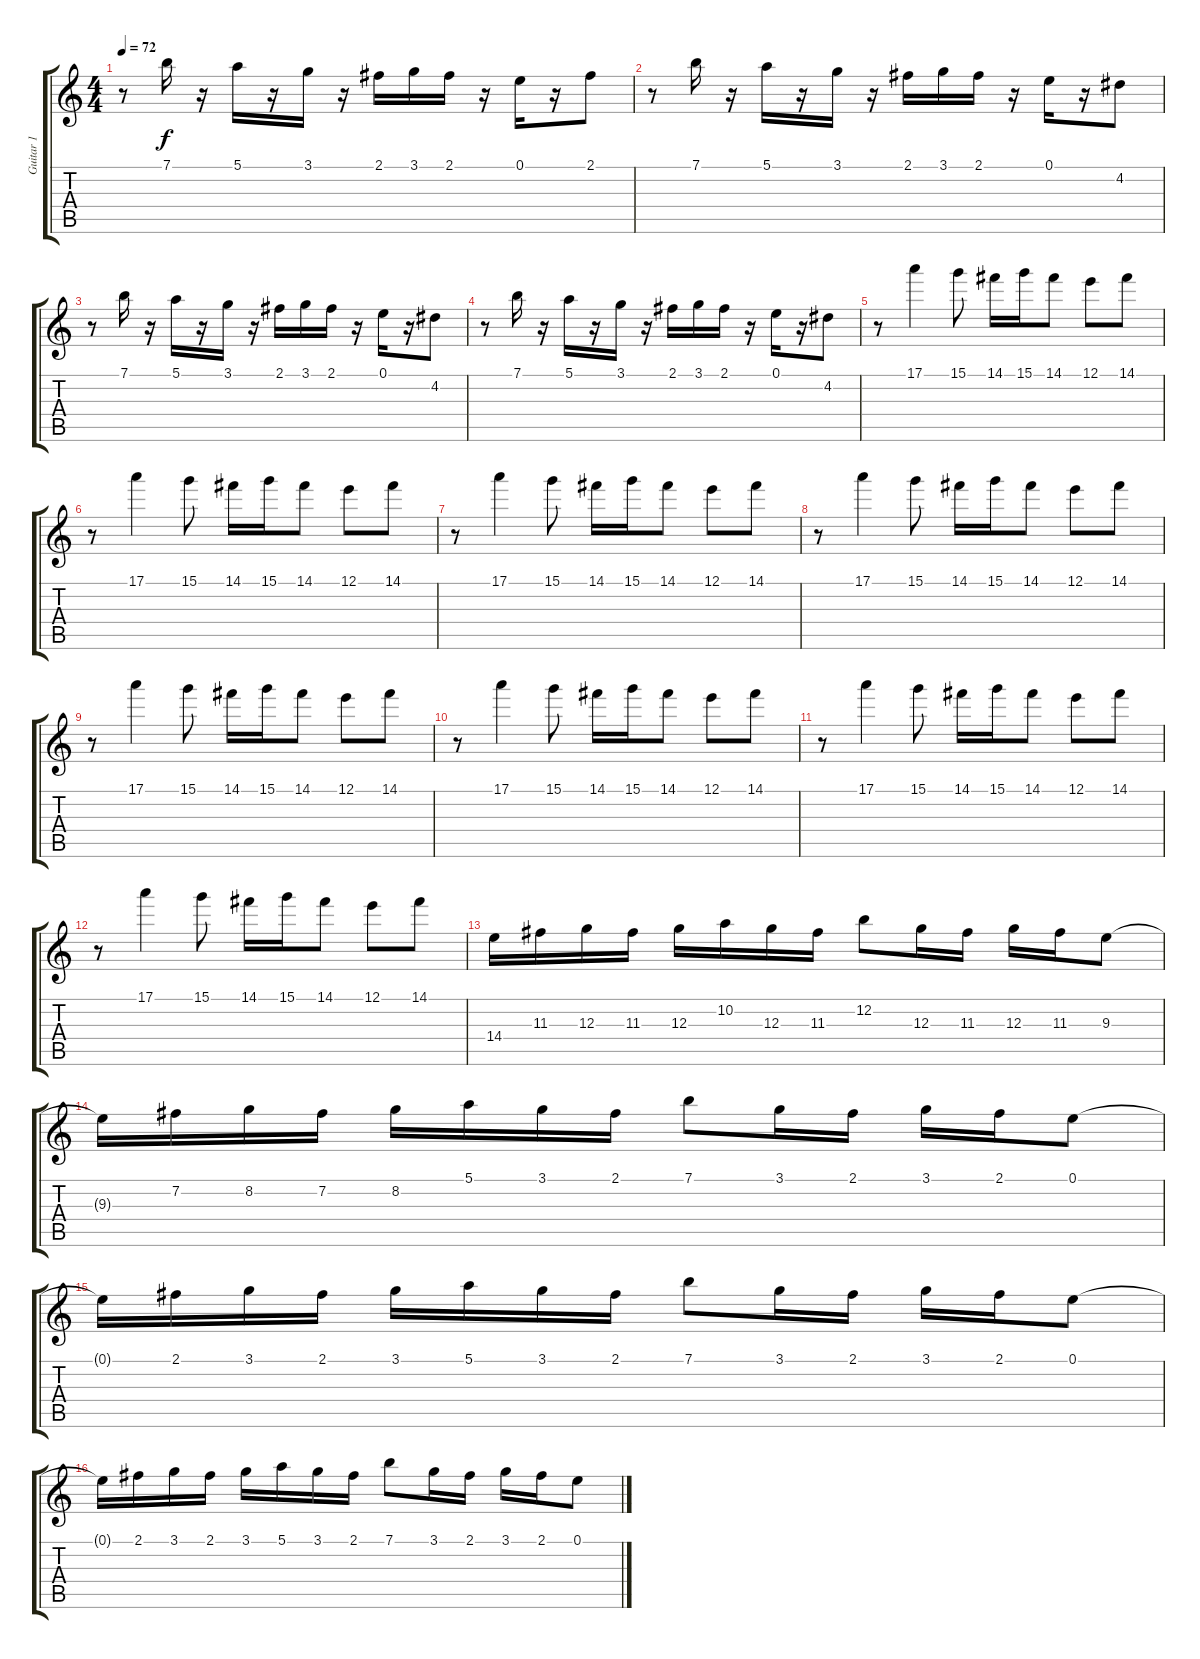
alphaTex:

\track ("Guitar 1" "Guitar 1") {instrument electricguitarjazz}
\staff {score tabs}
\tuning (E4 B3 G3 D3 A2 E2) {hide}
\ts (4 4)
\tempo 72
\clef g2
\ks c
r.8{dy f} 7.1.16 r.16 5.1.16 r.16 3.1.16 r.16 2.1.16 3.1.16 2.1.16 r.16 0.1.16 r.16 2.1.8 |
r.8 7.1.16 r.16 5.1.16 r.16 3.1.16 r.16 2.1.16 3.1.16 2.1.16 r.16 0.1.16 r.16 4.2.8 |
r.8 7.1.16 r.16 5.1.16 r.16 3.1.16 r.16 2.1.16 3.1.16 2.1.16 r.16 0.1.16 r.16 4.2.8 |
r.8 7.1.16 r.16 5.1.16 r.16 3.1.16 r.16 2.1.16 3.1.16 2.1.16 r.16 0.1.16 r.16 4.2.8 |
r.8 17.1.4 15.1.8 14.1.16 15.1.16 14.1.8 12.1.8 14.1.8 |
r.8 17.1.4 15.1.8 14.1.16 15.1.16 14.1.8 12.1.8 14.1.8 |
r.8 17.1.4 15.1.8 14.1.16 15.1.16 14.1.8 12.1.8 14.1.8 |
r.8 17.1.4 15.1.8 14.1.16 15.1.16 14.1.8 12.1.8 14.1.8 |
r.8 17.1.4 15.1.8 14.1.16 15.1.16 14.1.8 12.1.8 14.1.8 |
r.8 17.1.4 15.1.8 14.1.16 15.1.16 14.1.8 12.1.8 14.1.8 |
r.8 17.1.4 15.1.8 14.1.16 15.1.16 14.1.8 12.1.8 14.1.8 |
r.8 17.1.4 15.1.8 14.1.16 15.1.16 14.1.8 12.1.8 14.1.8 |
14.4.16 11.3.16 12.3.16 11.3.16 12.3.16 10.2.16 12.3.16 11.3.16 12.2.8 12.3.16 11.3.16 12.3.16 11.3.16 9.3.8 |
9.3{t}.16 7.2.16 8.2.16 7.2.16 8.2.16 5.1.16 3.1.16 2.1.16 7.1.8 3.1.16 2.1.16 3.1.16 2.1.16 0.1.8 |
0.1{t}.16 2.1.16 3.1.16 2.1.16 3.1.16 5.1.16 3.1.16 2.1.16 7.1.8 3.1.16 2.1.16 3.1.16 2.1.16 0.1.8 |
0.1{t}.16 2.1.16 3.1.16 2.1.16 3.1.16 5.1.16 3.1.16 2.1.16 7.1.8 3.1.16 2.1.16 3.1.16 2.1.16 0.1.8
